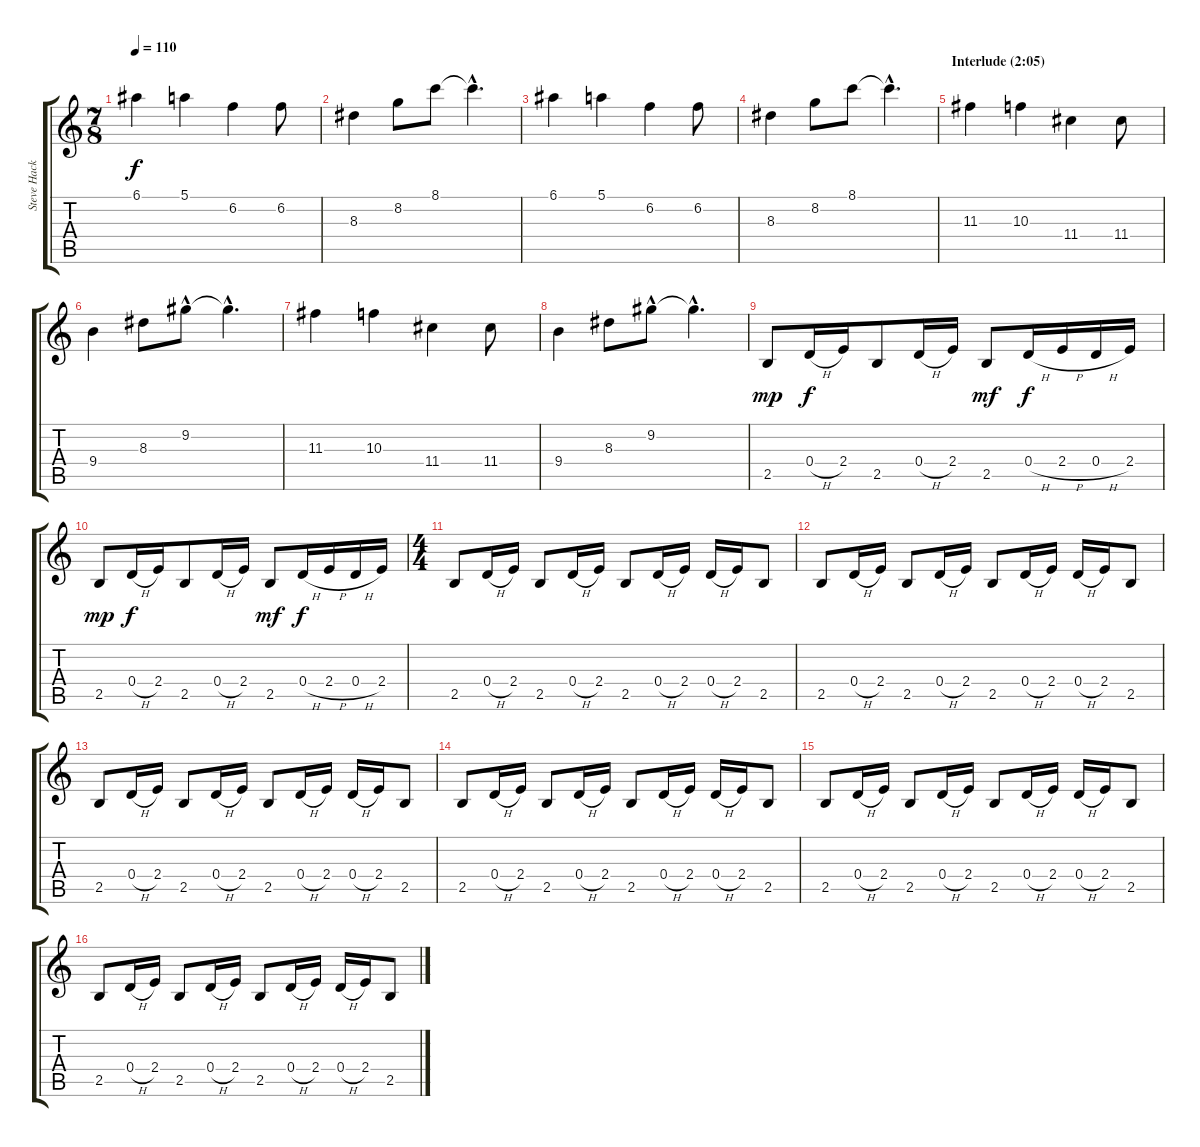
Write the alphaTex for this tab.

\track ("Steve Hackett (guitar 2)" "Steve Hack") {instrument overdrivenguitar}
\staff {score tabs}
\tuning (E4 B3 G3 D3 A2 E2) {hide}
\ts (7 8)
\tempo 110
\clef g2
\ks c
6.1.4{dy f} 5.1.4 6.2.4 6.2.8 |
8.3.4 8.2.8 8.1.8 8.1{hac t}.4{d} |
6.1.4 5.1.4 6.2.4 6.2.8 |
8.3.4 8.2.8 8.1.8 8.1{hac t}.4{d} |
\section ("" "Interlude (2:05)")
11.3.4 10.3.4 11.4.4 11.4.8 |
9.4.4 8.3.8 9.2{hac}.8 9.2{hac t}.4{d} |
11.3.4 10.3.4 11.4.4 11.4.8 |
9.4.4 8.3.8 9.2{hac}.8 9.2{hac t}.4{d} |
2.5.8{dy mp} 0.4{h}.16{dy f} 2.4.16 2.5.8 0.4{h}.16 2.4.16 2.5.8{dy mf} 0.4{h}.16{dy f} 2.4{h}.16 0.4{h}.16 2.4.16 |
2.5.8{dy mp} 0.4{h}.16{dy f} 2.4.16 2.5.8 0.4{h}.16 2.4.16 2.5.8{dy mf} 0.4{h}.16{dy f} 2.4{h}.16 0.4{h}.16 2.4.16 |
\ts (4 4)
2.5.8 0.4{h}.16 2.4.16 2.5.8 0.4{h}.16 2.4.16 2.5.8 0.4{h}.16 2.4.16 0.4{h}.16 2.4.16 2.5.8 |
2.5.8 0.4{h}.16 2.4.16 2.5.8 0.4{h}.16 2.4.16 2.5.8 0.4{h}.16 2.4.16 0.4{h}.16 2.4.16 2.5.8 |
2.5.8 0.4{h}.16 2.4.16 2.5.8 0.4{h}.16 2.4.16 2.5.8 0.4{h}.16 2.4.16 0.4{h}.16 2.4.16 2.5.8 |
2.5.8 0.4{h}.16 2.4.16 2.5.8 0.4{h}.16 2.4.16 2.5.8 0.4{h}.16 2.4.16 0.4{h}.16 2.4.16 2.5.8 |
2.5.8 0.4{h}.16 2.4.16 2.5.8 0.4{h}.16 2.4.16 2.5.8 0.4{h}.16 2.4.16 0.4{h}.16 2.4.16 2.5.8 |
2.5.8 0.4{h}.16 2.4.16 2.5.8 0.4{h}.16 2.4.16 2.5.8 0.4{h}.16 2.4.16 0.4{h}.16 2.4.16 2.5.8
